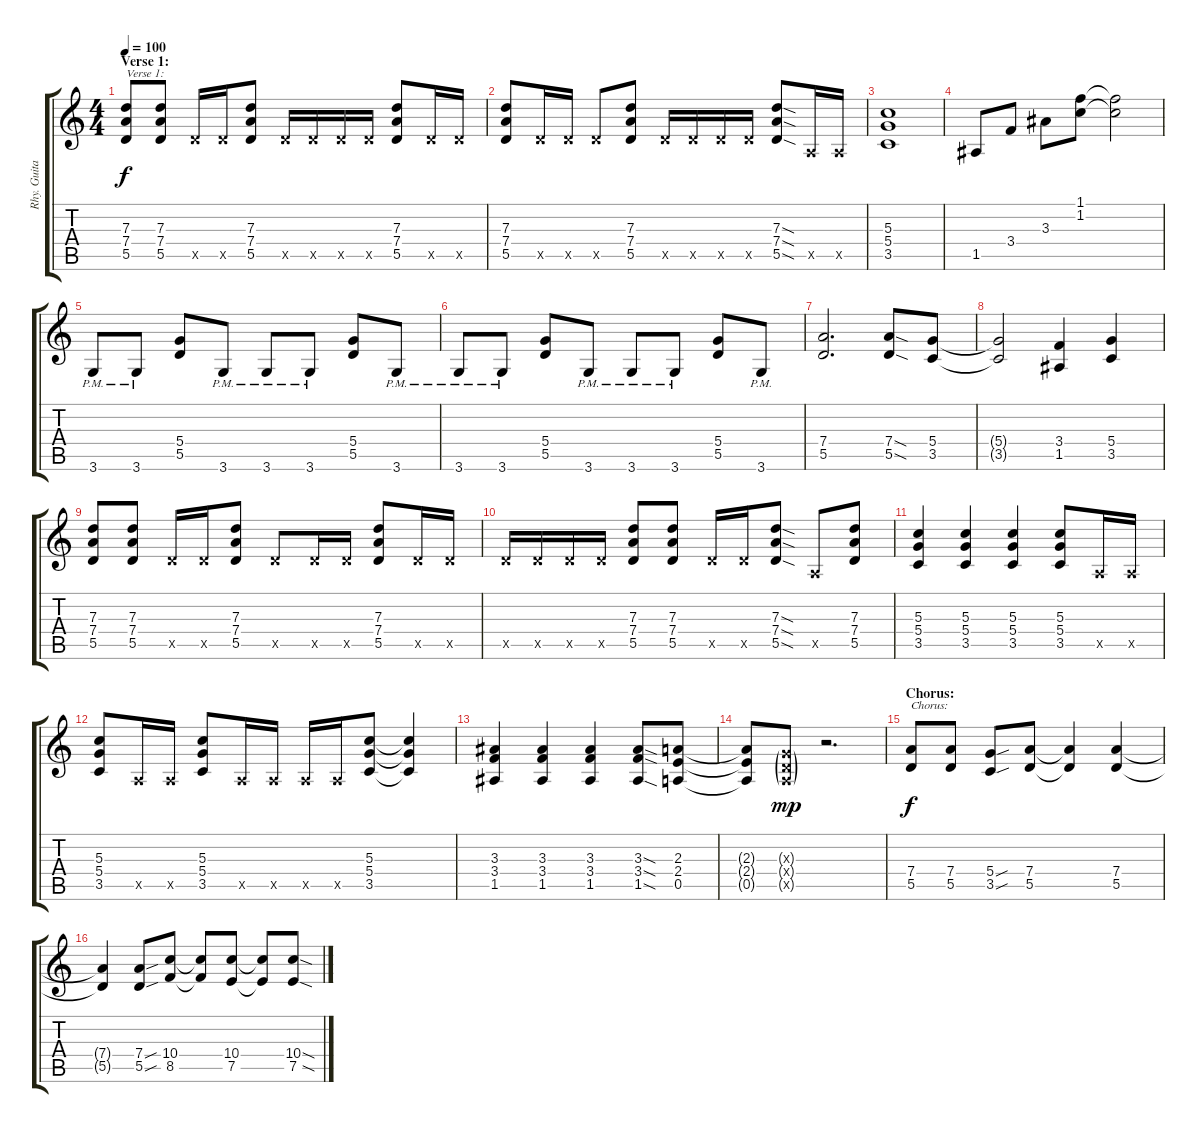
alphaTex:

\track ("Rhy. Guitar 1" "Rhy. Guita") {instrument distortionguitar}
\staff {score tabs}
\tuning (E4 B3 G3 D3 A2 E2) {hide}
\ts (4 4)
\section ("" "Verse 1:")
\tempo 100
\clef g2
\ks c
(7.3 7.4 5.5).8{txt "Verse 1:" dy f} (7.3 7.4 5.5).8 5.5{x}.16 5.5{x}.16 (7.3 7.4 5.5).8 5.5{x}.16 5.5{x}.16 5.5{x}.16 5.5{x}.16 (7.3 7.4 5.5).8 5.5{x}.16 5.5{x}.16 |
(7.3 7.4 5.5).8 5.5{x}.16 5.5{x}.16 5.5{x}.8 (7.3 7.4 5.5).8 5.5{x}.16 5.5{x}.16 5.5{x}.16 5.5{x}.16 (7.3{sod} 7.4{sod} 5.5{sod}).8 0.5{x}.16 0.5{x}.16 |
(5.3 5.4 3.5).1 |
1.5.8 3.4.8 3.3.8 (1.1 1.2).8 (1.1{t} 1.2{t}).2 |
3.6{pm}.8 3.6{pm}.8 (5.4 5.5).8 3.6{pm}.8 3.6{pm}.8 3.6{pm}.8 (5.4 5.5).8 3.6{pm}.8 |
3.6{pm}.8 3.6{pm}.8 (5.4 5.5).8 3.6{pm}.8 3.6{pm}.8 3.6{pm}.8 (5.4 5.5).8 3.6{pm}.8 |
(7.4 5.5).2{d} (7.4{sod} 5.5{sod}).8 (5.4 3.5).8 |
(5.4{t} 3.5{t}).2 (3.4 1.5).4 (5.4 3.5).4 |
(7.3 7.4 5.5).8 (7.3 7.4 5.5).8 5.5{x}.16 5.5{x}.16 (7.3 7.4 5.5).8 5.5{x}.8 5.5{x}.16 5.5{x}.16 (7.3 7.4 5.5).8 5.5{x}.16 5.5{x}.16 |
5.5{x}.16 5.5{x}.16 5.5{x}.16 5.5{x}.16 (7.3 7.4 5.5).8 (7.3 7.4 5.5).8 5.5{x}.16 5.5{x}.16 (7.3{sod} 7.4{sod} 5.5{sod}).8 0.5{x}.8 (7.3 7.4 5.5).8 |
(5.3 5.4 3.5).4 (5.3 5.4 3.5).4 (5.3 5.4 3.5).4 (5.3 5.4 3.5).8 0.5{x}.16 0.5{x}.16 |
(5.3 5.4 3.5).8 0.5{x}.16 0.5{x}.16 (5.3 5.4 3.5).8 0.5{x}.16 0.5{x}.16 0.5{x}.16 0.5{x}.16 (5.3 5.4 3.5).8 (5.3{t} 5.4{t} 3.5{t}).4 |
(3.3 3.4 1.5).4 (3.3 3.4 1.5).4 (3.3 3.4 1.5).4 (3.3{sod} 3.4{sod} 1.5{sod}).8 (2.3 2.4 0.5).8 |
(2.3{t} 2.4{t} 0.5{t}).8 (0.3{g x} 0.4{g x} 0.5{g x}).8{dy mp} r.2{d} |
\section ("" "Chorus:")
(7.4 5.5).8{txt "Chorus:" dy f} (7.4 5.5).8 (5.4{sou} 3.5{sou}).8 (7.4 5.5).8 (7.4{t} 5.5{t}).4 (7.4 5.5).4 |
(7.4{t} 5.5{t}).4 (7.4{sou} 5.5{sou}).8 (10.4 8.5).8 (10.4{t} 8.5{t}).8 (10.4 7.5).8 (10.4{t} 7.5{t}).8 (10.4{sod} 7.5{sod}).8
